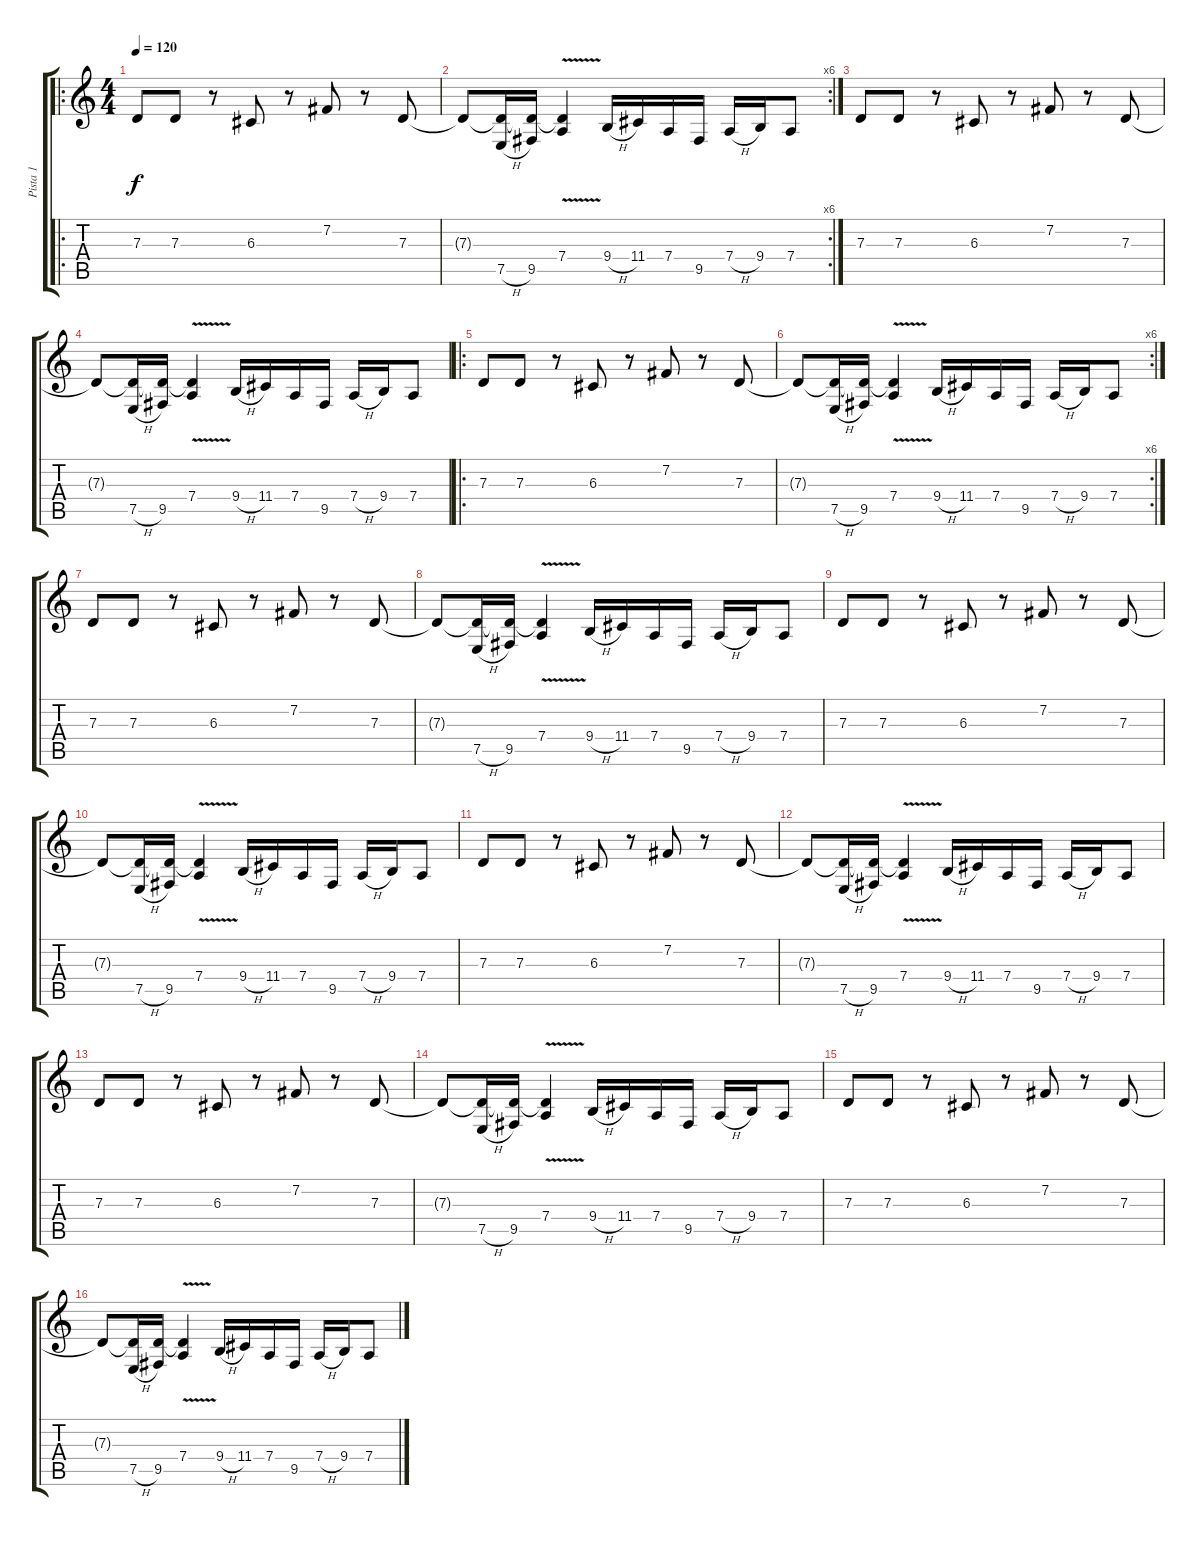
\track ("Pista 1" "Pista 1") {instrument lead2sawtooth}
\staff {score tabs}
\tuning (E4 B3 G3 D3 A2 E2) {hide}
\ro
\ts (4 4)
\tempo 120
\clef g2
\ks c
7.3.8{dy f instrument lead2sawtooth} 7.3.8 r.8 6.3.8 r.8 7.2.8 r.8 7.3.8 |
\rc 6
7.3{t}.8 (7.3{t} 7.5{h}).16 (7.3{t} 9.5).16 (7.3{t} 7.4{v}).4 9.4{h}.16 11.4.16 7.4.16 9.5.16 7.4{h}.16 9.4.16 7.4.8 |
7.3.8 7.3.8 r.8 6.3.8 r.8 7.2.8 r.8 7.3.8 |
7.3{t}.8 (7.3{t} 7.5{h}).16 (7.3{t} 9.5).16 (7.3{t} 7.4{v}).4 9.4{h}.16 11.4.16 7.4.16 9.5.16 7.4{h}.16 9.4.16 7.4.8 |
\ro
7.3.8 7.3.8 r.8 6.3.8 r.8 7.2.8 r.8 7.3.8 |
\rc 6
7.3{t}.8 (7.3{t} 7.5{h}).16 (7.3{t} 9.5).16 (7.3{t} 7.4{v}).4 9.4{h}.16 11.4.16 7.4.16 9.5.16 7.4{h}.16 9.4.16 7.4.8 |
7.3.8 7.3.8 r.8 6.3.8 r.8 7.2.8 r.8 7.3.8 |
7.3{t}.8 (7.3{t} 7.5{h}).16 (7.3{t} 9.5).16 (7.3{t} 7.4{v}).4 9.4{h}.16 11.4.16 7.4.16 9.5.16 7.4{h}.16 9.4.16 7.4.8 |
7.3.8 7.3.8 r.8 6.3.8 r.8 7.2.8 r.8 7.3.8 |
7.3{t}.8 (7.3{t} 7.5{h}).16 (7.3{t} 9.5).16 (7.3{t} 7.4{v}).4 9.4{h}.16 11.4.16 7.4.16 9.5.16 7.4{h}.16 9.4.16 7.4.8 |
7.3.8 7.3.8 r.8 6.3.8 r.8 7.2.8 r.8 7.3.8 |
7.3{t}.8 (7.3{t} 7.5{h}).16 (7.3{t} 9.5).16 (7.3{t} 7.4{v}).4 9.4{h}.16 11.4.16 7.4.16 9.5.16 7.4{h}.16 9.4.16 7.4.8 |
7.3.8 7.3.8 r.8 6.3.8 r.8 7.2.8 r.8 7.3.8 |
7.3{t}.8 (7.3{t} 7.5{h}).16 (7.3{t} 9.5).16 (7.3{t} 7.4{v}).4 9.4{h}.16 11.4.16 7.4.16 9.5.16 7.4{h}.16 9.4.16 7.4.8 |
7.3.8 7.3.8 r.8 6.3.8 r.8 7.2.8 r.8 7.3.8 |
7.3{t}.8 (7.3{t} 7.5{h}).16 (7.3{t} 9.5).16 (7.3{t} 7.4{v}).4 9.4{h}.16 11.4.16 7.4.16 9.5.16 7.4{h}.16 9.4.16 7.4.8
